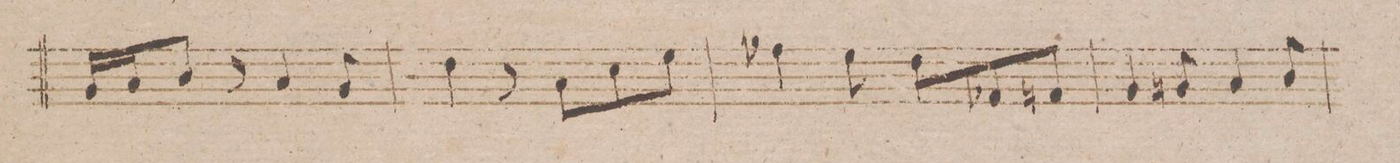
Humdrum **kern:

**kern	**dynam
*I"Violoncello et Baſso.	*
*clefF4	*
*k[b-e-]	*
*M6/8	*
16BB-/LL	.
16C/J	.
8D/J	.
8r	.
4C/	.
8BB-/	.
=19	=19
4F\	.
8r	.
8C\L	.
8E-\	.
8G\J	.
=20	=20
4A-X\	.
8G\	.
8F\L	.
8AA-X/	.
8AAn/J	.
=21	=21
4BB-/	.
8BBn/	.
4C/	.
8D/	.
=22	=22
*-	*-
